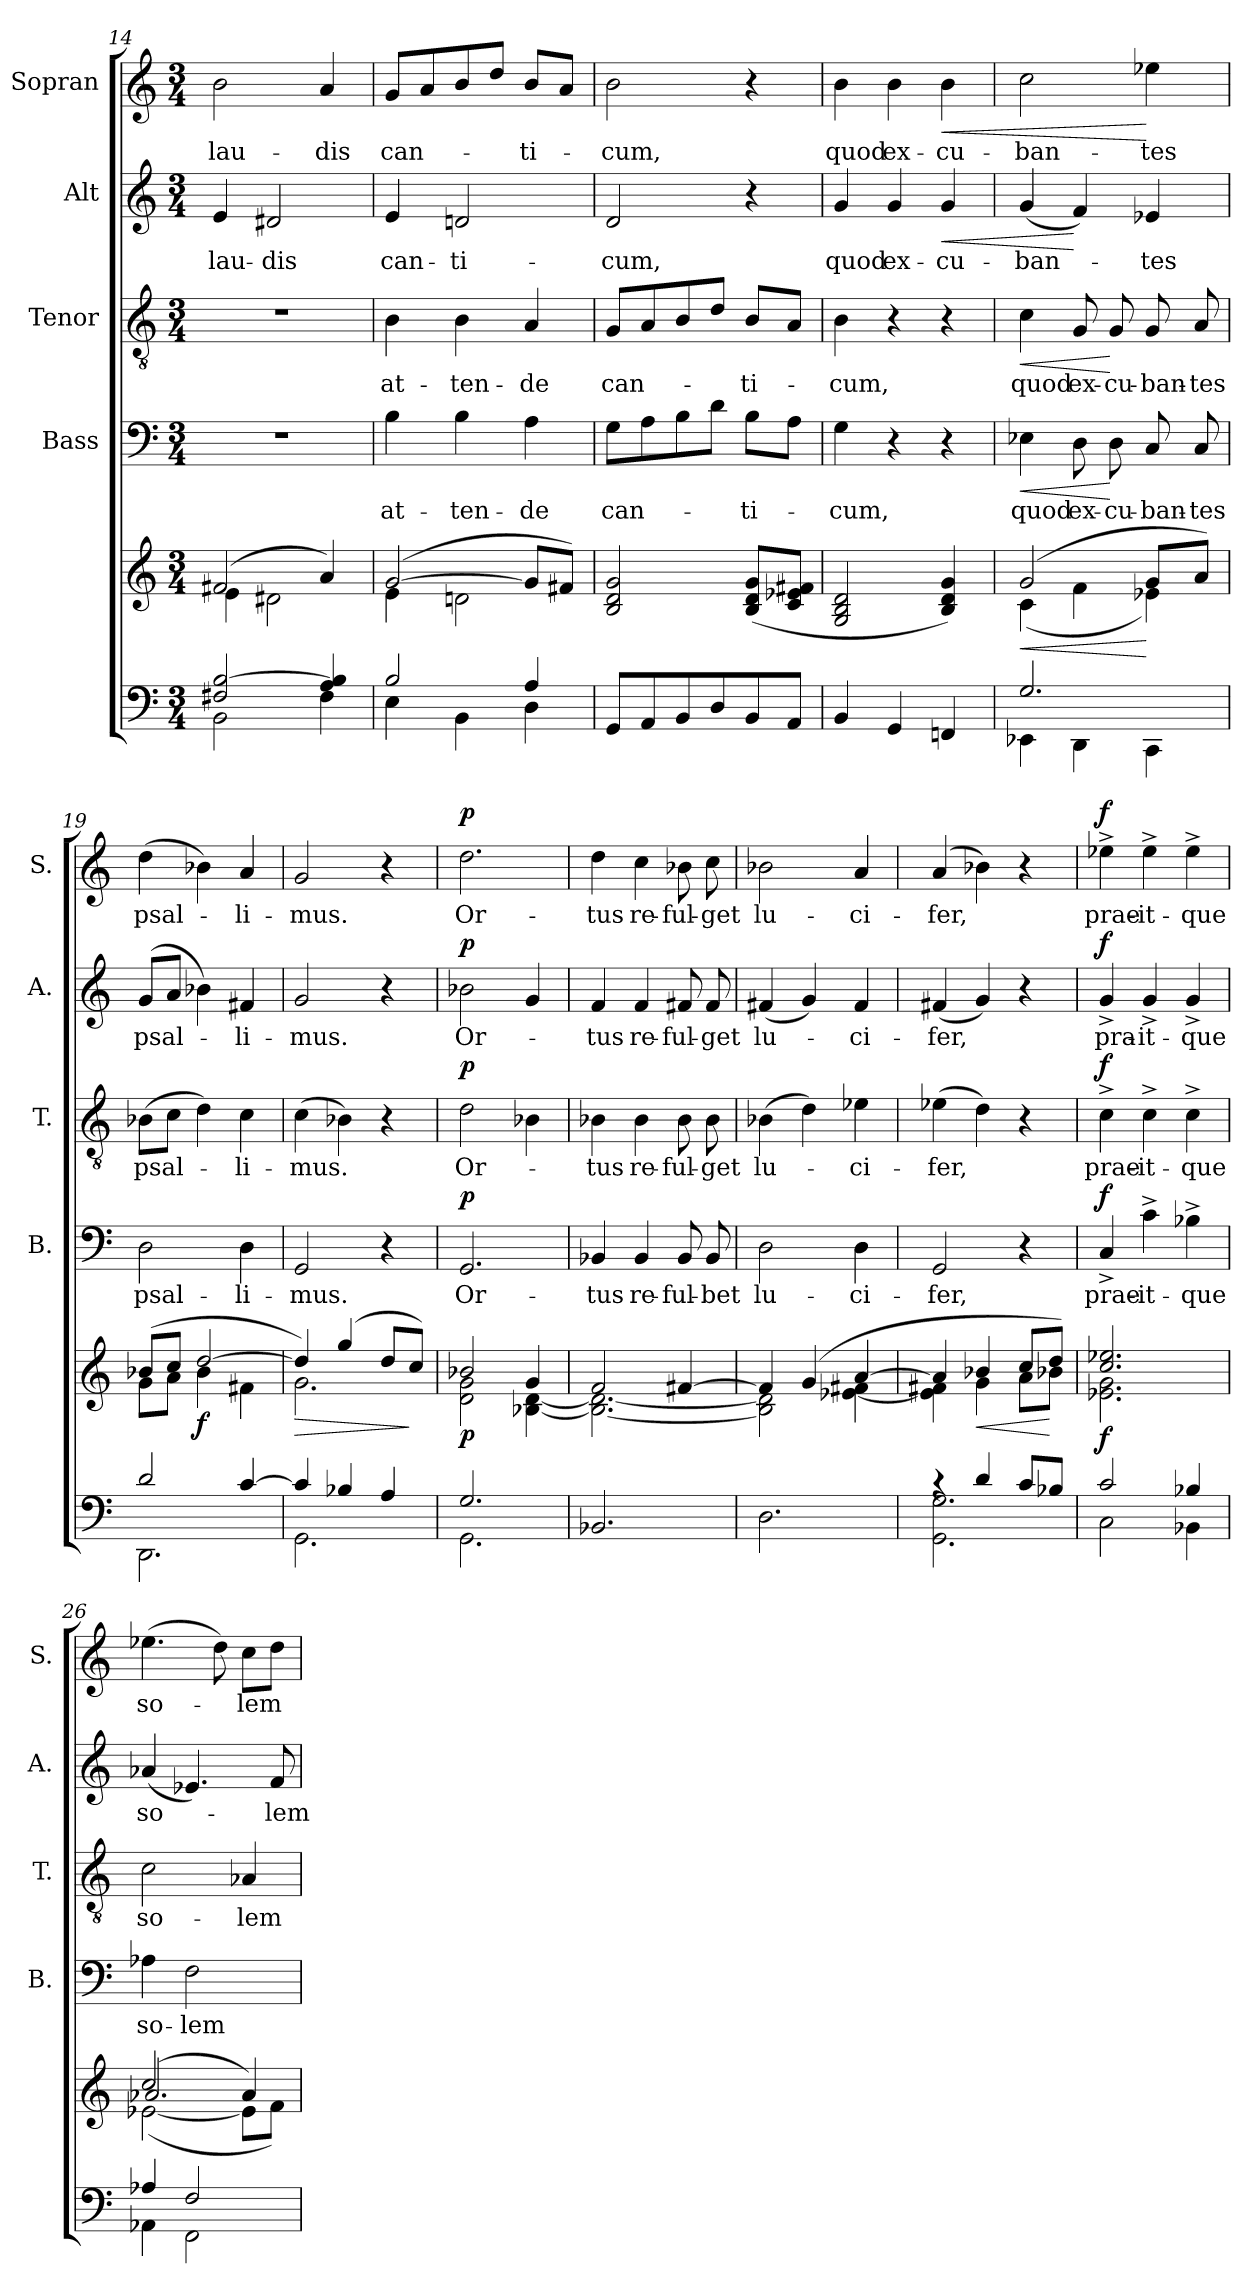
**kern	**kern	**dynam	**kern	**text	**dynam	**kern	**text	**dynam	**kern	**text	**dynam	**kern	**text	**dynam
*part5	*part5	*part5	*part4	*part4	*part4	*part3	*part3	*part3	*part2	*part2	*part2	*part1	*part1	*part1
*staff6	*staff5	*staff5/6	*staff4	*staff4	*staff4	*staff3	*staff3	*staff3	*staff2	*staff2	*staff2	*staff1	*staff1	*staff1
*	*	*	*I"Bass	*	*	*I"Tenor	*	*	*I"Alt	*	*	*I"Sopran	*	*
*	*	*	*I'B.	*	*	*I'T.	*	*	*I'A.	*	*	*I'S.	*	*
*clefF4	*clefG2	*	*clefF4	*	*	*clefGv2	*	*	*clefG2	*	*	*clefG2	*	*
*k[]	*k[]	*	*k[]	*	*	*k[]	*	*	*k[]	*	*	*k[]	*	*
*C:	*C:	*	*C:	*	*	*C:	*	*	*C:	*	*	*C:	*	*
*M3/4	*M3/4	*	*M3/4	*	*	*M3/4	*	*	*M3/4	*	*	*M3/4	*	*
=14	=14	=14	=14	=14	=14	=14	=14	=14	=14	=14	=14	=14	=14	=14
*^	*^	*	*	*	*	*	*	*	*	*	*	*	*	*
!	!	!	!	!	!	!	!	!	!	!	!	!LO:LY:b	!	!	!LO:LY:b	!
2F#X/ [>2B/	2BB\	(2f#X/	4e\	.	2.r	.	.	2.r	.	.	4e/	lau-	.	2b\	lau-	.
!	!	!	!	!	!	!	!	!	!	!	!	!LO:LY:b	!	!	!	!
.	.	.	2d#X\	.	.	.	.	.	.	.	2d#X/	-dis	.	.	.	.
!	!	!	!	!	!	!	!	!	!	!	!	!	!	!	!LO:LY:b	!
4A/ 4B/]	4F#\	4a/)	.	.	.	.	.	.	.	.	.	.	.	4a/	-dis	.
=15	=15	=15	=15	=15	=15	=15	=15	=15	=15	=15	=15	=15	=15	=15	=15	=15
!	!	!	!	!	!	!LO:LY:b	!	!	!LO:LY:b	!	!	!LO:LY:b	!	!	!LO:LY:b	!
2B/	4E\	([>2g/	4e\	.	4B\	at-	.	4B\	at-	.	4e/	can-	.	8g/L	can-	.
.	.	.	.	.	.	.	.	.	.	.	.	.	.	8a/	.	.
!	!	!	!	!	!	!LO:LY:b	!	!	!LO:LY:b	!	!	!LO:LY:b	!	!	!	!
.	4BB\	.	2dn\	.	4B\	-ten-	.	4B\	-ten-	.	2dn/	-ti-	.	8b/	.	.
.	.	.	.	.	.	.	.	.	.	.	.	.	.	8dd/J	.	.
!	!	!	!	!	!	!LO:LY:b	!	!	!LO:LY:b	!	!	!	!	!	!LO:LY:b	!
4A/	4D\	8g/L]	.	.	4A\	-de	.	4A/	-de	.	.	.	.	8b/L	-ti-	.
.	.	8f#X/J)	.	.	.	.	.	.	.	.	.	.	.	8a/J	.	.
*v	*v	*	*	*	*	*	*	*	*	*	*	*	*	*	*	*
*	*v	*v	*	*	*	*	*	*	*	*	*	*	*	*	*
!!LO:LB:g=z
=16	=16	=16	=16	=16	=16	=16	=16	=16	=16	=16	=16	=16	=16	=16
!	!	!	!	!LO:LY:b	!	!	!LO:LY:b	!	!	!LO:LY:b	!	!	!LO:LY:b	!
8GG/L	2B/ 2d/ 2g/	.	8G\L	can-	.	8G/L	can-	.	2d/	-cum,	.	2b\	-cum,	.
8AA/	.	.	8A\	.	.	8A/	.	.	.	.	.	.	.	.
8BB/	.	.	8B\	.	.	8B/	.	.	.	.	.	.	.	.
8D/	.	.	8d\J	.	.	8d/J	.	.	.	.	.	.	.	.
!	!	!	!	!LO:LY:b	!	!	!LO:LY:b	!	!	!	!	!	!	!
8BB/	(>8B/ 8d/ 8g/L	.	8B\L	-ti-	.	8B/L	-ti-	.	4r	.	.	4r	.	.
8AA/J	8c/ 8e-X/ 8f#X/J	.	8A\J	.	.	8A/J	.	.	.	.	.	.	.	.
=17	=17	=17	=17	=17	=17	=17	=17	=17	=17	=17	=17	=17	=17	=17
!	!	!	!	!LO:LY:b	!	!	!LO:LY:b	!	!	!LO:LY:b	!	!	!LO:LY:b	!
4BB/	2G/ 2B/ 2d/	.	4G\	-cum,	.	4B\	-cum,	.	4g/	quod	.	4b\	quod	.
!	!	!	!	!	!	!	!	!	!	!LO:LY:b	!	!	!LO:LY:b	!
4GG/	.	.	4r	.	.	4r	.	.	4g/	ex-	.	4b\	ex-	.
!	!	!	!	!	!	!	!	!	!	!LO:LY:b	!LO:HP:b	!	!LO:LY:b	!LO:HP:b
4FFn/	4B/ 4d/ 4g/)	.	4r	.	.	4r	.	.	4g/	-cu-	<	4b\	-cu-	<
=18	=18	=18	=18	=18	=18	=18	=18	=18	=18	=18	=18	=18	=18	=18
*^	*	*	*	*	*	*	*	*	*	*	*	*	*	*
!	!	!	!LO:HP:b	!	!LO:LY:b	!LO:HP:b	!	!LO:LY:b	!LO:HP:b	!	!LO:LY:b	!	!	!LO:LY:b	!
*	*	*^	*	*	*	*	*	*	*	*	*	*	*	*	*
2.G/	4EE-X\	(2g/	(<4c\	<	4E-X\	quod	<	4c\	quod	<	(<4g/	-ban-	.	2cc\	-ban-	.
!	!	!	!	!	!	!LO:LY:b	!	!	!LO:LY:b	!	!	!	!	!	!	!
.	4DD\	.	4f\	.	8D\	ex-	.	8G/	ex-	.	4f/)	.	[	.	.	.
!	!	!	!	!	!	!LO:LY:b	!	!	!LO:LY:b	!	!	!	!	!	!	!
.	.	.	.	.	8D\	-cu-	[	8G/	-cu-	[	.	.	.	.	.	.
!	!	!	!	!	!	!LO:LY:b	!	!	!LO:LY:b	!	!	!LO:LY:b	!	!	!LO:LY:b	!
.	4CC\	8g/L	4e-X\)	[	8C/	-ban-	.	8G/	-ban-	.	4e-X/	-tes	.	4ee-X\	-tes	[
!	!	!	!	!	!	!LO:LY:b	!	!	!LO:LY:b	!	!	!	!	!	!	!
.	.	8a/J)	.	.	8C/	-tes	.	8A/	-tes	.	.	.	.	.	.	.
=19	=19	=19	=19	=19	=19	=19	=19	=19	=19	=19	=19	=19	=19	=19	=19	=19
!	!	!	!	!	!	!LO:LY:b	!	!	!LO:LY:b	!	!	!LO:LY:b	!	!	!LO:LY:b	!
2d/	2.DD\	(>8b-X/L	8g\L	.	2D\	psal-	.	(>8B-X\L	psal-	.	(>8g/L	psal-	.	(>4dd\	psal-	.
.	.	8cc/J	8a\J	.	.	.	.	8c\J	.	.	8a/J	.	.	.	.	.
!	!	!	!	!LO:DY:b	!	!	!	!	!	!	!	!	!	!	!	!
.	.	[>2dd/	4b-\	f	.	.	.	4d\)	.	.	4b-X\)	.	.	4b-X\)	.	.
!	!	!	!	!	!	!LO:LY:b	!	!	!LO:LY:b	!	!	!LO:LY:b	!	!	!LO:LY:b	!
[>4c/	.	.	4f#X\	.	4D\	-li-	.	4c\	-li-	.	4f#X/	-li-	.	4a/	-li-	.
=20	=20	=20	=20	=20	=20	=20	=20	=20	=20	=20	=20	=20	=20	=20	=20	=20
!	!	!	!	!LO:HP:b	!	!LO:LY:b	!	!	!LO:LY:b	!	!	!LO:LY:b	!	!	!LO:LY:b	!
4c/]	2.GG\	4dd/])	2.g\	>	2GG/	-mus.	.	(>4c\	-mus.	.	2g/	-mus.	.	2g/	-mus.	.
4B-X/	.	(4gg/	.	.	.	.	.	4B-X\)	.	.	.	.	.	.	.	.
4A/	.	8dd/L	.	.	4r	.	.	4r	.	.	4r	.	.	4r	.	.
.	.	8cc/J)	.	]	.	.	.	.	.	.	.	.	.	.	.	.
=21	=21	=21	=21	=21	=21	=21	=21	=21	=21	=21	=21	=21	=21	=21	=21	=21
!	!	!	!	!LO:DY:b	!	!LO:LY:b	!LO:DY:a	!	!LO:LY:b	!LO:DY:a	!	!LO:LY:b	!LO:DY:a	!	!LO:LY:b	!LO:DY:a
2.G/	2.GG\	2b-X/	2d\ 2g\	p	2.GG/	Or-	p	2d\	Or-	p	2b-X\	Or-	p	2.dd\	Or-	p
.	.	4g/	[<4B-X\ [<4d\	.	.	.	.	4B-X\	.	.	4g/	.	.	.	.	.
*v	*v	*	*	*	*	*	*	*	*	*	*	*	*	*	*	*
!!LO:PB:g=z
=22	=22	=22	=22	=22	=22	=22	=22	=22	=22	=22	=22	=22	=22	=22	=22
!	!	!	!	!	!LO:LY:b	!	!	!LO:LY:b	!	!	!LO:LY:b	!	!	!LO:LY:b	!
2.BB-X/	2f/	2.B-\_ 2.d\_	.	4BB-X/	-tus	.	4B-X\	-tus	.	4f/	-tus	.	4dd\	-tus	.
!	!	!	!	!	!LO:LY:b	!	!	!LO:LY:b	!	!	!LO:LY:b	!	!	!LO:LY:b	!
.	.	.	.	4BB-/	re-	.	4B-\	re-	.	4f/	re-	.	4cc\	re-	.
!	!	!	!	!	!LO:LY:b	!	!	!LO:LY:b	!	!	!LO:LY:b	!	!	!LO:LY:b	!
.	[>4f#X/	.	.	8BB-/	-ful-	.	8B-\	-ful-	.	8f#X/	-ful-	.	8b-X\	-ful-	.
!	!	!	!	!	!LO:LY:b	!	!	!LO:LY:b	!	!	!LO:LY:b	!	!	!LO:LY:b	!
.	.	.	.	8BB-/	-bet	.	8B-\	-get	.	8f#/	-get	.	8cc\	-get	.
=23	=23	=23	=23	=23	=23	=23	=23	=23	=23	=23	=23	=23	=23	=23	=23
!	!	!	!	!	!LO:LY:b	!	!	!LO:LY:b	!	!	!LO:LY:b	!	!	!LO:LY:b	!
2.D\	4f#/]	2B-\] 2d\]	.	2D\	lu-	.	(>4B-X\	lu-	.	(<4f#X/	lu-	.	2b-X\	lu-	.
.	(4g/	.	.	.	.	.	4d\)	.	.	4g/)	.	.	.	.	.
!	!	!	!	!	!LO:LY:b	!	!	!LO:LY:b	!	!	!LO:LY:b	!	!	!LO:LY:b	!
.	[>4a/	[<4e-X\ 4f#\	.	4D\	-ci-	.	4e-X\	-ci-	.	4f#/	-ci-	.	4a/	-ci-	.
=24	=24	=24	=24	=24	=24	=24	=24	=24	=24	=24	=24	=24	=24	=24	=24
*^	*	*	*	*	*	*	*	*	*	*	*	*	*	*	*
!	!	!	!	!	!	!LO:LY:b	!	!	!LO:LY:b	!	!	!LO:LY:b	!	!	!LO:LY:b	!
4rc	2.GG\ 2.G\	4a/]	4e-\] 4f#\	.	2GG/	-fer,	.	(>4e-X\	-fer,	.	(<4f#X/	-fer,	.	(4a/	-fer,	.
!	!	!	!	!LO:HP:b	!	!	!	!	!	!	!	!	!	!	!	!
4d/	.	4b-X/	4g\	<	.	.	.	4d\)	.	.	4g/)	.	.	4b-X\)	.	.
8c/L	.	8cc/L	8a\L	.	4r	.	.	4r	.	.	4r	.	.	4r	.	.
8B-X/J	.	8dd/J)	8b-X\J	[	.	.	.	.	.	.	.	.	.	.	.	.
=25	=25	=25	=25	=25	=25	=25	=25	=25	=25	=25	=25	=25	=25	=25	=25	=25
!	!	!	!	!LO:DY:b	!	!LO:LY:b	!LO:DY:a	!	!LO:LY:b	!LO:DY:a	!	!LO:LY:b	!LO:DY:a	!	!LO:LY:b	!LO:DY:a
2c/	2C\	2.cc/ 2.ee-X/	2.e-X\ 2.g\	f	4C^</	prae-	f	4c^>\	prae-	f	4g^</	pra-	f	4ee-X^>\	prae-	f
!	!	!	!	!	!	!LO:LY:b	!	!	!LO:LY:b	!	!	!LO:LY:b	!	!	!LO:LY:b	!
.	.	.	.	.	4c^>\	-it-	.	4c^>\	-it-	.	4g^</	-it-	.	4ee-^>\	-it-	.
!	!	!	!	!	!	!LO:LY:b	!	!	!LO:LY:b	!	!	!LO:LY:b	!	!	!LO:LY:b	!
4B-X/	4BB-X\	.	.	.	4B-X^>\	-que	.	4c^>\	-que	.	4g^</	-que	.	4ee-^>\	-que	.
=26	=26	=26	=26	=26	=26	=26	=26	=26	=26	=26	=26	=26	=26	=26	=26	=26
*	*	*	*^	*	*	*	*	*	*	*	*	*	*	*	*	*
!	!	!	!	!	!	!	!LO:LY:b	!	!	!LO:LY:b	!	!	!LO:LY:b	!	!	!LO:LY:b	!
4A-X/	4AA-X\	(2cc/	(<[<2e-X\	2.a-X/	.	4A-X\	so-	.	2c\	so-	.	(<4a-X/	so-	.	(>4.ee-X\	so-	.
!	!	!	!	!	!	!	!LO:LY:b	!	!	!	!	!	!	!	!	!	!
2F/	2FF\	.	.	.	.	2F\	-lem	.	.	.	.	4.e-X/)	.	.	.	.	.
.	.	.	.	.	.	.	.	.	.	.	.	.	.	.	8dd\)	.	.
!	!	!	!	!	!	!	!	!	!	!LO:LY:b	!	!	!	!	!	!LO:LY:b	!
.	.	4a-/)	8e-\L]	.	.	.	.	.	4A-X/	-lem	.	.	.	.	8cc\L	-lem	.
!	!	!	!	!	!	!	!	!	!	!	!	!	!LO:LY:b	!	!	!	!
.	.	.	8f\J)	.	.	.	.	.	.	.	.	8f/	-lem	.	8dd\J	.	.
*v	*v	*	*	*	*	*	*	*	*	*	*	*	*	*	*	*	*
*	*v	*v	*v	*	*	*	*	*	*	*	*	*	*	*	*	*
=	=	=	=	=	=	=	=	=	=	=	=	=	=	=
*-	*-	*-	*-	*-	*-	*-	*-	*-	*-	*-	*-	*-	*-	*-
